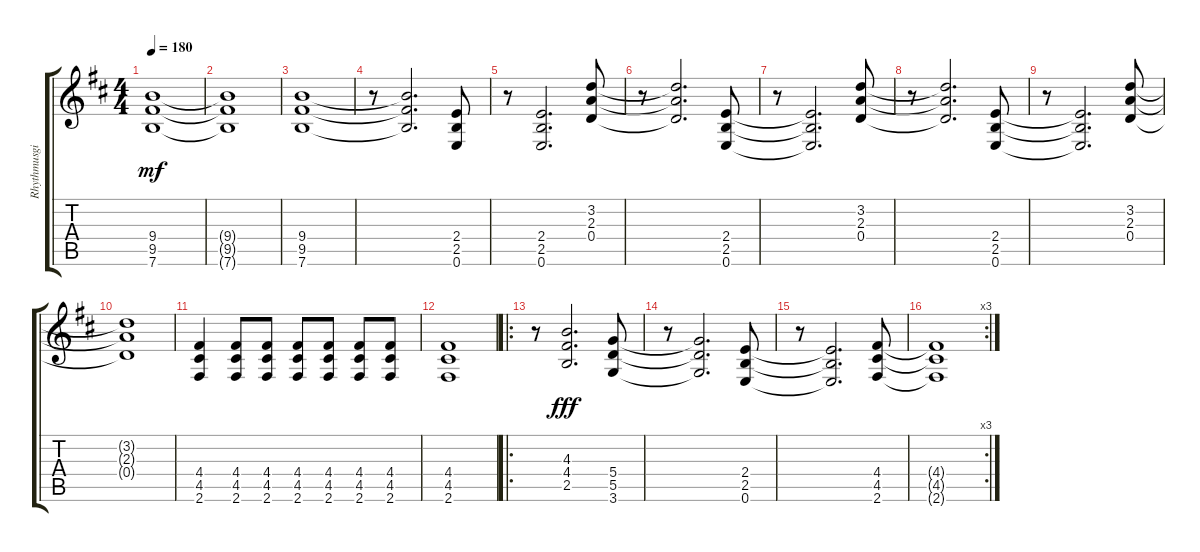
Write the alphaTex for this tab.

\track ("Rhythmusgit.1" "Rhythmusgi") {instrument distortionguitar}
\staff {score tabs}
\tuning (E4 B3 G3 D3 A2 E2) {hide}
\ts (4 4)
\tempo 180
\clef g2
\ks d
(9.4 9.5 7.6).1{dy mf} |
(9.4{t} 9.5{t} 7.6{t}).1 |
(9.4 9.5 7.6).1 |
r.8 (9.4{t} 9.5{t} 7.6{t}).2{d} (2.4 2.5 0.6).8 |
r.8 (2.4 2.5 0.6).2{d} (3.2 2.3 0.4).8 |
r.8 (3.2{t} 2.3{t} 0.4{t}).2{d} (2.4 2.5 0.6).8 |
r.8 (2.4{t} 2.5{t} 0.6{t}).2{d} (3.2 2.3 0.4).8 |
r.8 (3.2{t} 2.3{t} 0.4{t}).2{d} (2.4 2.5 0.6).8 |
r.8 (2.4{t} 2.5{t} 0.6{t}).2{d} (3.2 2.3 0.4).8 |
(3.2{t} 2.3{t} 0.4{t}).1 |
(4.4 4.5 2.6).4 (4.4 4.5 2.6).8 (4.4 4.5 2.6).8 (4.4 4.5 2.6).8 (4.4 4.5 2.6).8 (4.4 4.5 2.6).8 (4.4 4.5 2.6).8 |
(4.4 4.5 2.6).1 |
\ro
r.8 (4.3 4.4 2.5).2{d dy fff} (5.4 5.5 3.6).8 |
r.8 (5.4{t} 5.5{t} 3.6{t}).2{d} (2.4 2.5 0.6).8 |
r.8 (2.4{t} 2.5{t} 0.6{t}).2{d} (4.4 4.5 2.6).8 |
\rc 3
(4.4{t} 4.5{t} 2.6{t}).1
